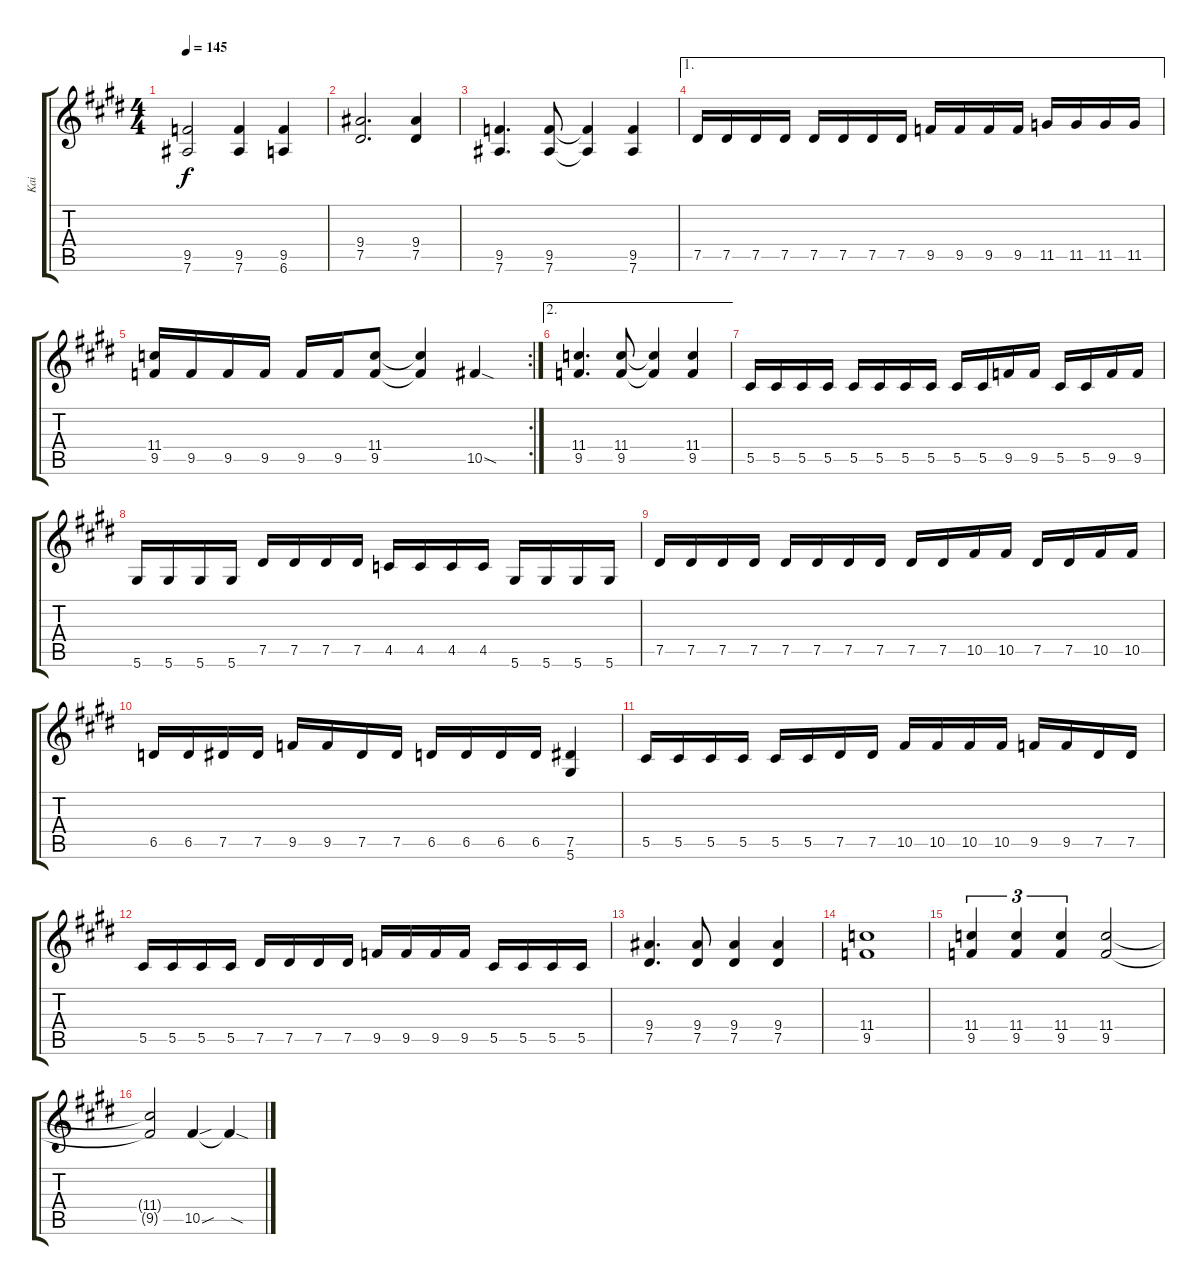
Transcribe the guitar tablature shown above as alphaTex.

\track ("Kai" "Kai") {instrument distortionguitar}
\staff {score tabs}
\tuning (Eb4 Bb3 Gb3 Db3 Ab2 Eb2) {hide}
\ts (4 4)
\tempo 145
\clef g2
\ks e
(9.5 7.6).2{dy f} (9.5 7.6).4 (9.5 6.6).4 |
(9.4 7.5).2{d} (9.4 7.5).4 |
(9.5 7.6).4{d} (9.5 7.6).8 (9.5{t} 7.6{t}).4 (9.5 7.6).4 |
\ae 1
7.5.16 7.5.16 7.5.16 7.5.16 7.5.16 7.5.16 7.5.16 7.5.16 9.5.16 9.5.16 9.5.16 9.5.16 11.5.16 11.5.16 11.5.16 11.5.16 |
\rc 2
(11.4 9.5).16 9.5.16 9.5.16 9.5.16 9.5.16 9.5.16 (11.4 9.5).8 (11.4{t} 9.5{t}).4 10.5{sod}.4 |
\ae 2
(11.4 9.5).4{d} (11.4 9.5).8 (11.4{t} 9.5{t}).4 (11.4 9.5).4 |
5.5.16 5.5.16 5.5.16 5.5.16 5.5.16 5.5.16 5.5.16 5.5.16 5.5.16 5.5.16 9.5.16 9.5.16 5.5.16 5.5.16 9.5.16 9.5.16 |
5.6.16 5.6.16 5.6.16 5.6.16 7.5.16 7.5.16 7.5.16 7.5.16 4.5.16 4.5.16 4.5.16 4.5.16 5.6.16 5.6.16 5.6.16 5.6.16 |
7.5.16 7.5.16 7.5.16 7.5.16 7.5.16 7.5.16 7.5.16 7.5.16 7.5.16 7.5.16 10.5.16 10.5.16 7.5.16 7.5.16 10.5.16 10.5.16 |
6.5.16 6.5.16 7.5.16 7.5.16 9.5.16 9.5.16 7.5.16 7.5.16 6.5.16 6.5.16 6.5.16 6.5.16 (7.5 5.6).4 |
5.5.16 5.5.16 5.5.16 5.5.16 5.5.16 5.5.16 7.5.16 7.5.16 10.5.16 10.5.16 10.5.16 10.5.16 9.5.16 9.5.16 7.5.16 7.5.16 |
5.5.16 5.5.16 5.5.16 5.5.16 7.5.16 7.5.16 7.5.16 7.5.16 9.5.16 9.5.16 9.5.16 9.5.16 5.5.16 5.5.16 5.5.16 5.5.16 |
(9.4 7.5).4{d} (9.4 7.5).8 (9.4 7.5).4 (9.4 7.5).4 |
(11.4 9.5).1 |
(11.4 9.5).4{tu (3 2)} (11.4 9.5).4{tu (3 2)} (11.4 9.5).4{tu (3 2)} (11.4 9.5).2 |
(11.4{t} 9.5{t}).2 10.5{sou}.4 10.5{sod t}.4
